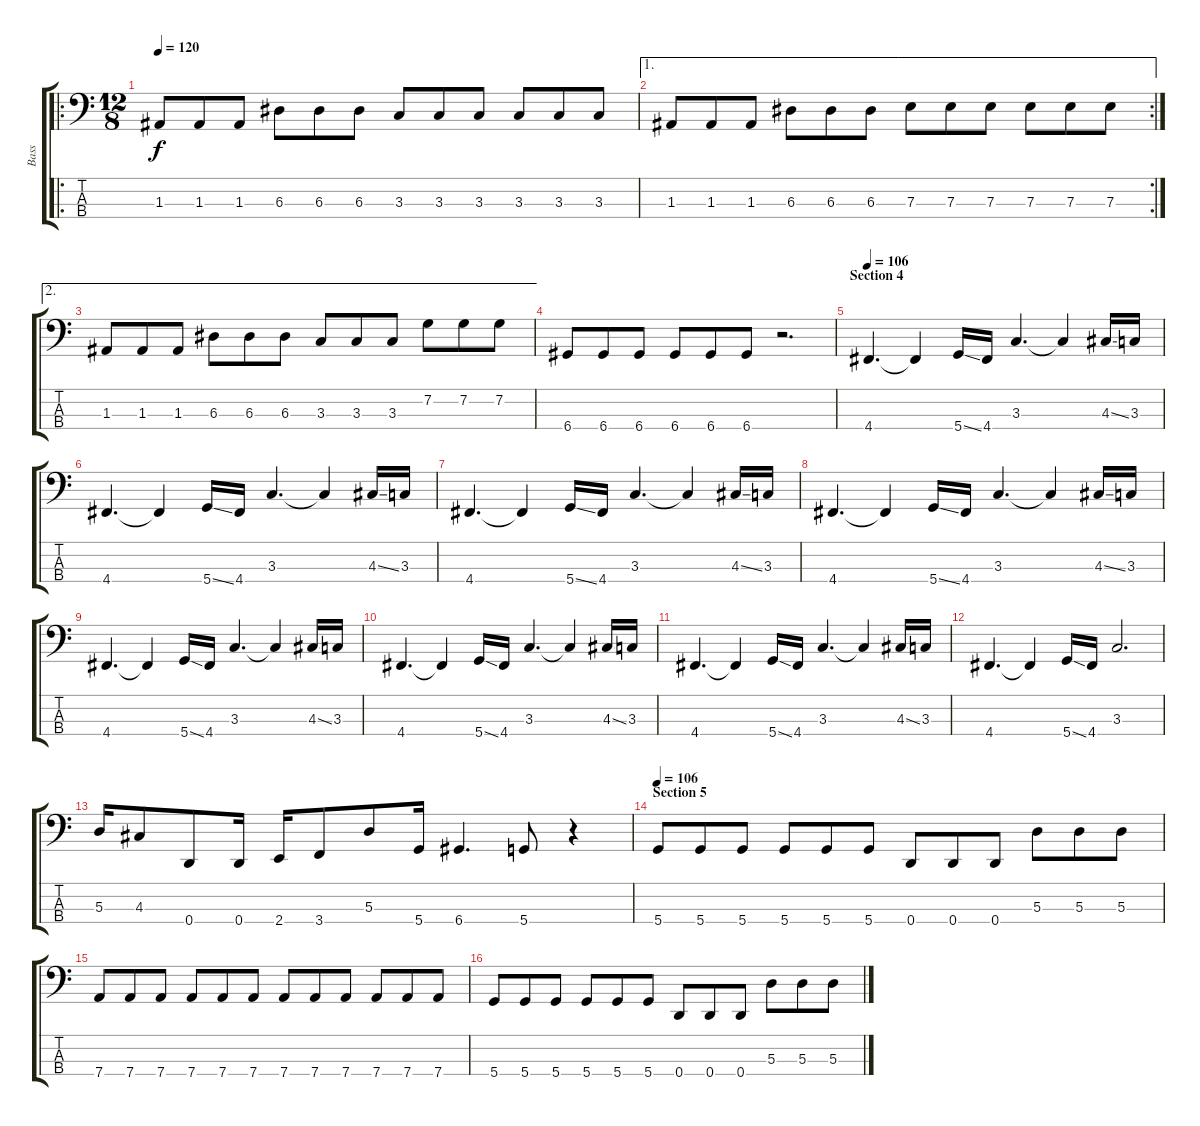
\track ("Bass" "Bass") {instrument electricbassfinger}
\staff {score tabs}
\tuning (F2 C2 A1 D1) {hide}
\ro
\ts (12 8)
\tempo 120
\clef f4
\ks c
1.3.8{dy f} 1.3.8 1.3.8 6.3.8 6.3.8 6.3.8 3.3.8 3.3.8 3.3.8 3.3.8 3.3.8 3.3.8 |
\ae 1
\rc 2
1.3.8 1.3.8 1.3.8 6.3.8 6.3.8 6.3.8 7.3.8 7.3.8 7.3.8 7.3.8 7.3.8 7.3.8 |
\ae 2
1.3.8 1.3.8 1.3.8 6.3.8 6.3.8 6.3.8 3.3.8 3.3.8 3.3.8 7.2.8 7.2.8 7.2.8 |
6.4.8 6.4.8 6.4.8 6.4.8 6.4.8 6.4.8 r.2{d} |
\section ("" "Section 4")
\tempo 106
4.4.4{d instrument fretlessbass} 4.4{t}.4 5.4{ss}.16 4.4.16 3.3.4{d} 3.3{t}.4 4.3{ss}.16 3.3.16 |
4.4.4{d} 4.4{t}.4 5.4{ss}.16 4.4.16 3.3.4{d} 3.3{t}.4 4.3{ss}.16 3.3.16 |
4.4.4{d} 4.4{t}.4 5.4{ss}.16 4.4.16 3.3.4{d} 3.3{t}.4 4.3{ss}.16 3.3.16 |
4.4.4{d} 4.4{t}.4 5.4{ss}.16 4.4.16 3.3.4{d} 3.3{t}.4 4.3{ss}.16 3.3.16 |
4.4.4{d} 4.4{t}.4 5.4{ss}.16 4.4.16 3.3.4{d} 3.3{t}.4 4.3{ss}.16 3.3.16 |
4.4.4{d} 4.4{t}.4 5.4{ss}.16 4.4.16 3.3.4{d} 3.3{t}.4 4.3{ss}.16 3.3.16 |
4.4.4{d} 4.4{t}.4 5.4{ss}.16 4.4.16 3.3.4{d} 3.3{t}.4 4.3{ss}.16 3.3.16 |
4.4.4{d} 4.4{t}.4 5.4{ss}.16 4.4.16 3.3.2{d} |
5.3.16 4.3.8 0.4.8 0.4.16 2.4.16 3.4.8 5.3.8 5.4.16 6.4.4{d} 5.4.8 r.4 |
\section ("" "Section 5")
\tempo 106
5.4.8 5.4.8 5.4.8 5.4.8 5.4.8 5.4.8 0.4.8 0.4.8 0.4.8 5.3.8 5.3.8 5.3.8 |
7.4.8 7.4.8 7.4.8 7.4.8 7.4.8 7.4.8 7.4.8 7.4.8 7.4.8 7.4.8 7.4.8 7.4.8 |
5.4.8 5.4.8 5.4.8 5.4.8 5.4.8 5.4.8 0.4.8 0.4.8 0.4.8 5.3.8 5.3.8 5.3.8
